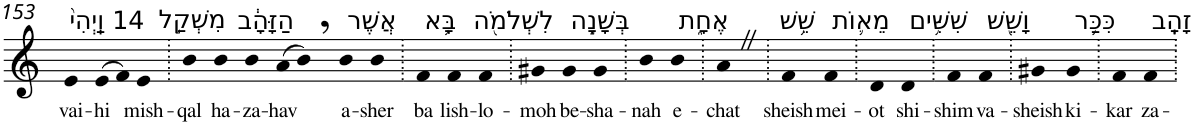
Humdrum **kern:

**kern	**text
*part1	*part1
*staff1	*staff1
*I"Piano	*
*I'Pno	*
!!LO:PB:g=z
*clefG2	*
*k[]	*
=153	=153
!LO:TX:a:t=14 וַֽיְהִי֙	!
!	!LO:LY:b
4e	vai-
!	!LO:LY:b
(>8e	-hi
8f)	.
!LO:TX:a:t=מִשְׁקַ֣ל	!
!	!LO:LY:b
4e	mish-
=154.	=154.
!	!LO:LY:b
4b	-qal
!LO:TX:a:t=הַזָּהָ֔ב	!
!	!LO:LY:b
4b	ha-
!	!LO:LY:b
4b	-za-
!	!LO:LY:b
(>8a	-hav
8b,)	.
!LO:TX:a:t=אֲשֶׁר	!
!	!LO:LY:b
4b	a-
!	!LO:LY:b
4b	-sher
=155.	=155.
!LO:TX:a:t=בָּ֥א	!
!	!LO:LY:b
4f	ba
!LO:TX:a:t=לִשְׁלֹמֹ֖ה	!
!	!LO:LY:b
4f	lish-
!	!LO:LY:b
4f	-lo-
=156.	=156.
!	!LO:LY:b
4g#X	-moh
!LO:TX:a:t=בְּשָׁנָ֣ה	!
!	!LO:LY:b
4g#	be-
!	!LO:LY:b
4g#	-sha-
=157.	=157.
!	!LO:LY:b
4b	-nah
!LO:TX:a:t=אֶחָ֑ת	!
!	!LO:LY:b
4b	e-
=158.	=158.
!	!LO:LY:b
4aZ	-chat
=159.	=159.
!LO:TX:a:t=שֵׁ֥שׁ	!
!	!LO:LY:b
4f	sheish
!LO:TX:a:t=מֵא֛וֹת	!
!	!LO:LY:b
4f	mei-
=160.	=160.
!	!LO:LY:b
4d	-ot
!LO:TX:a:t=שִׁשִּׁ֥ים	!
!	!LO:LY:b
4d	shi-
=161.	=161.
!	!LO:LY:b
4f	-shim
!LO:TX:a:t=וָשֵׁ֖שׁ	!
!	!LO:LY:b
4f	va-
=162.	=162.
!	!LO:LY:b
4g#X	-sheish
!LO:TX:a:t=כִּכַּ֥ר	!
!	!LO:LY:b
4g#	ki-
=163.	=163.
!	!LO:LY:b
4f	-kar
!LO:TX:a:t=זָהָֽב	!
!	!LO:LY:b
4f	za-
=.	=.
*-	*-
